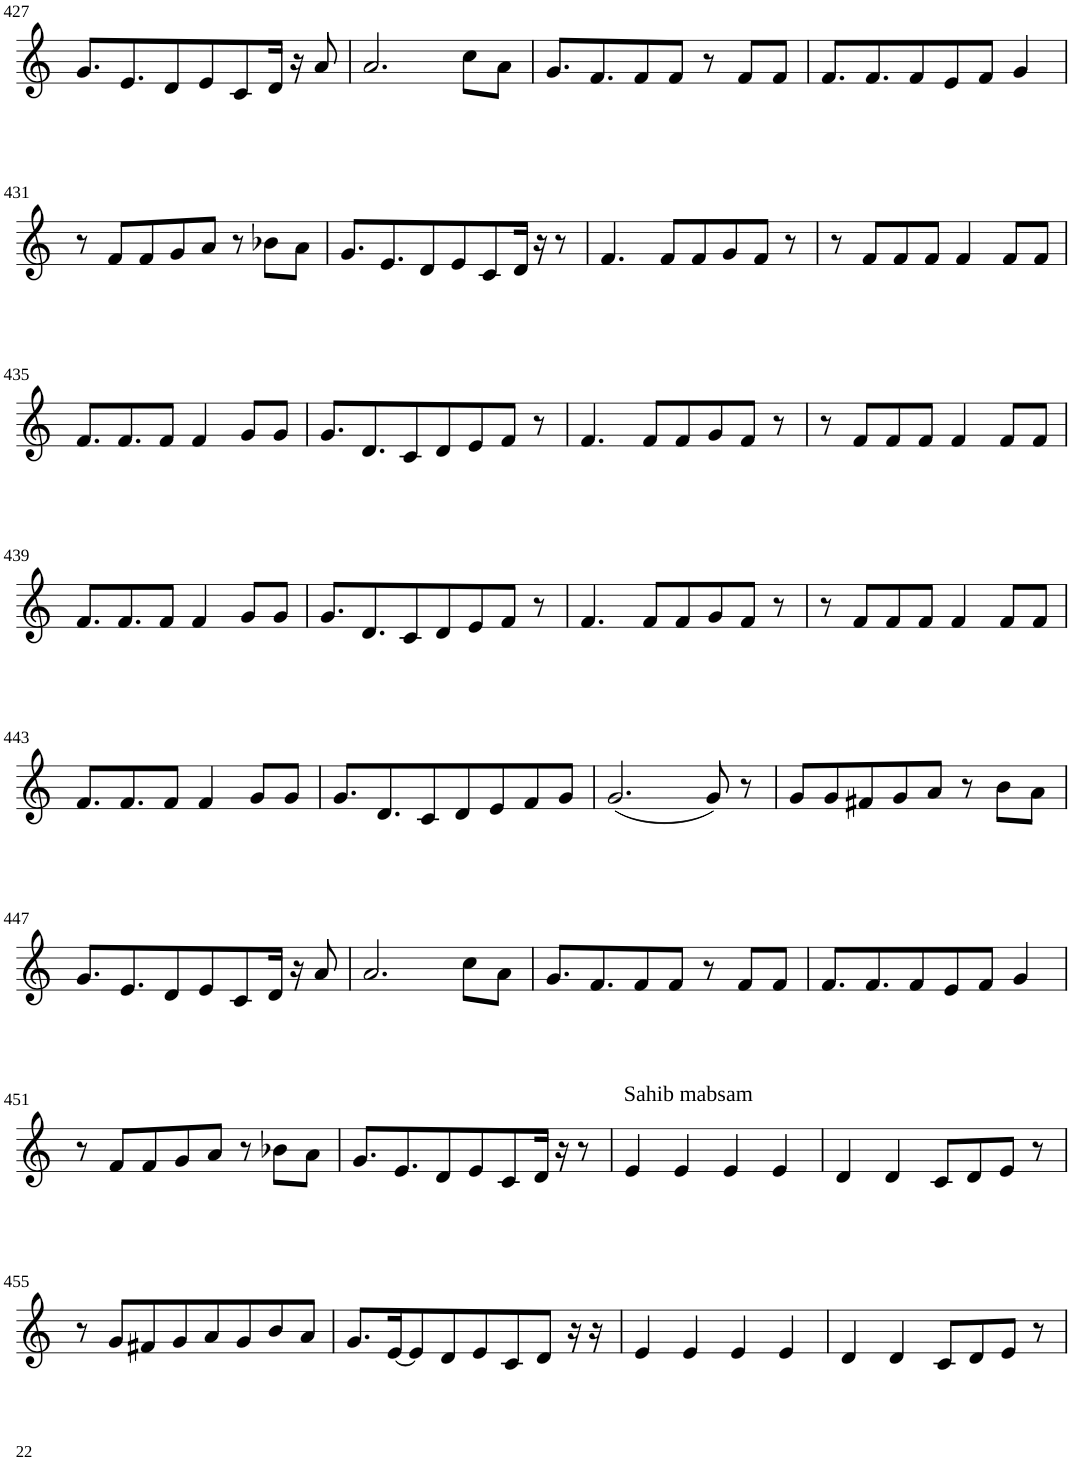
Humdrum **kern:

**kern
*part1
*staff1
*I"Violin
!!LO:PB:g=z
*clefG2
*k[]
*C:
*M8/8
=427
8.g/L
8.e/
8d/
8e/
8c/
16d/Jk
16r
8a/
=428
2.a/
8cc\L
8a\J
=429
8.g/L
8.f/
8f/
8f/J
8r
8f/L
8f/J
=430
8.f/L
8.f/
8f/
8e/
8f/J
4g/
!!LO:LB:g=z
=431
8r
8f/L
8f/
8g/
8a/J
8r
8b-X\L
8a\J
=432
8.g/L
8.e/
8d/
8e/
8c/
16d/Jk
16r
8r
=433
4.f/
8f/L
8f/
8g/
8f/J
8r
=434
8r
8f/L
8f/
8f/J
4f/
8f/L
8f/J
!!LO:LB:g=z
=435
8.f/L
8.f/
8f/J
4f/
8g/L
8g/J
=436
8.g/L
8.d/
8c/
8d/
8e/
8f/J
8r
=437
4.f/
8f/L
8f/
8g/
8f/J
8r
=438
8r
8f/L
8f/
8f/J
4f/
8f/L
8f/J
!!LO:LB:g=z
=439
8.f/L
8.f/
8f/J
4f/
8g/L
8g/J
=440
8.g/L
8.d/
8c/
8d/
8e/
8f/J
8r
=441
4.f/
8f/L
8f/
8g/
8f/J
8r
=442
8r
8f/L
8f/
8f/J
4f/
8f/L
8f/J
!!LO:LB:g=z
=443
8.f/L
8.f/
8f/J
4f/
8g/L
8g/J
=444
8.g/L
8.d/
8c/
8d/
8e/
8f/
8g/J
=445
(2.g/
8g/)
8r
=446
8g/L
8g/
8f#X/
8g/
8a/J
8r
8b\L
8a\J
!!LO:LB:g=z
=447
8.g/L
8.e/
8d/
8e/
8c/
16d/Jk
16r
8a/
=448
2.a/
8cc\L
8a\J
=449
8.g/L
8.f/
8f/
8f/J
8r
8f/L
8f/J
=450
8.f/L
8.f/
8f/
8e/
8f/J
4g/
!!LO:LB:g=z
=451
8r
8f/L
8f/
8g/
8a/J
8r
8b-X\L
8a\J
=452
8.g/L
8.e/
8d/
8e/
8c/
16d/Jk
16r
8r
=453
!LO:TX:a:t=Sahib mabsam
4e/
4e/
4e/
4e/
=454
4d/
4d/
8c/L
8d/
8e/J
8r
!!LO:LB:g=z
=455
8r
8g/L
8f#X/
8g/
8a/
8g/
8b/
8a/J
=456
8.g/L
[16e/K
8e/]
8d/
8e/
8c/
8d/J
16r
16r
=457
4e/
4e/
4e/
4e/
=458
4d/
4d/
8c/L
8d/
8e/J
8r
=
*-
